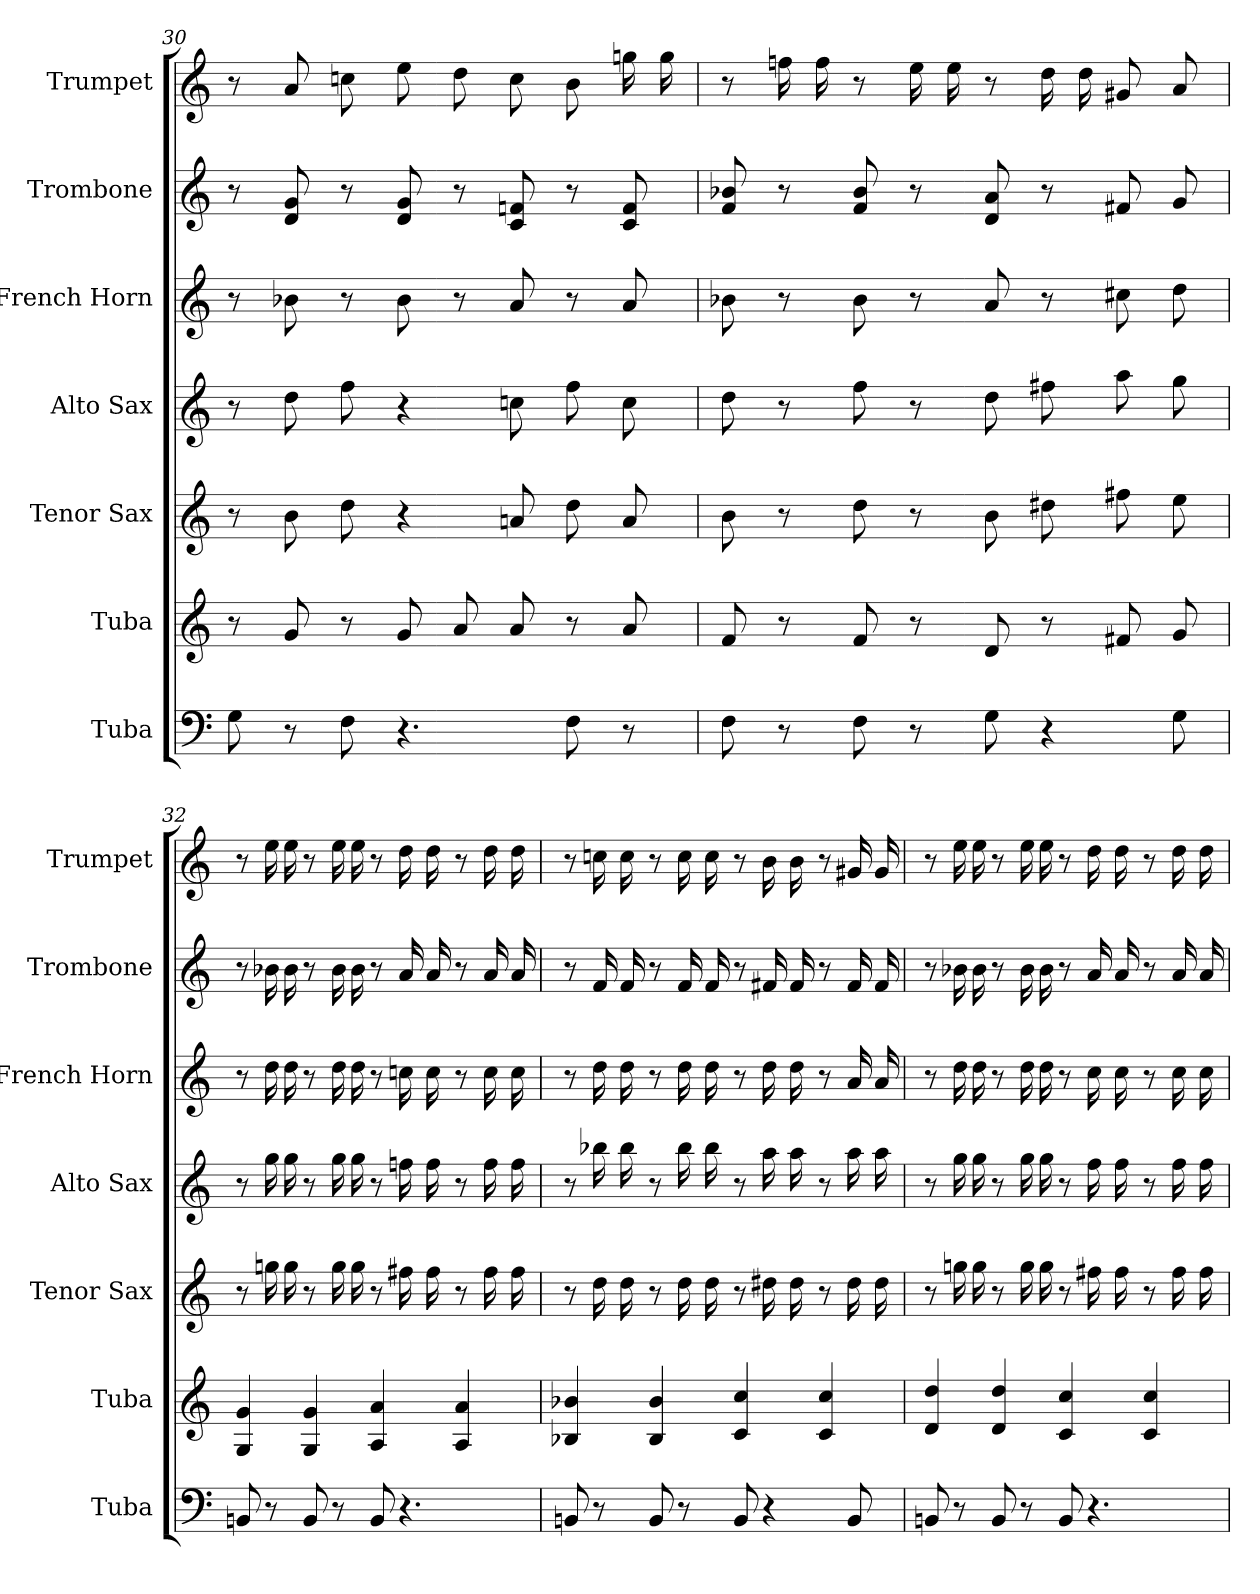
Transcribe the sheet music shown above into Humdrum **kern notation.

**kern	**kern	**kern	**kern	**kern	**kern	**kern
*part7	*part6	*part5	*part4	*part3	*part2	*part1
*staff7	*staff6	*staff5	*staff4	*staff3	*staff2	*staff1
*I"Tuba	*I"Tuba	*I"Tenor Sax	*I"Alto Sax	*I"French Horn	*I"Trombone	*I"Trumpet
*I'Tuba	*I'Tuba	*I'Tenor Sax	*I'Alto Sax	*I'French Horn	*I'Trombone	*I'Trumpet
*clefF4	*clefG2	*clefG2	*clefG2	*clefG2	*clefG2	*clefG2
*ITrd8c14	*ITrd15c26	*ITrd5c9	*ITrd8c14	*ITrd8c14	*ITrd8c14	*ITrd1c2
=30	=30	=30	=30	=30	=30	=30
8GG	8r	8r	8r	8r	8r	8r
8r	8GG	8d	8d	8B-	8D 8G	8g
8FF	8r	8f	8f	8r	8r	8b-
4.r	8GG	4r	4r	8B-	8D 8G	8dd
.	8AA	.	.	8r	8r	8cc
.	8AA	8cn	8cn	8A	8C 8Fn	8b-
8FF	8r	8f	8f	8r	8r	8a
8r	8AA	8c	8c	8A	8C 8F	16ffn
.	.	.	.	.	.	16ff
=31	=31	=31	=31	=31	=31	=31
8FF	8FF	8d	8d	8B-	8F 8B-	8r
8r	8r	8r	8r	8r	8r	16ee-
.	.	.	.	.	.	16ee-
8FF	8FF	8f	8f	8B-	8F 8B-	8r
8r	8r	8r	8r	8r	8r	16dd
.	.	.	.	.	.	16dd
8GG	8DD	8d	8d	8A	8D 8A	8r
4r	8r	8f#X	8f#X	8r	8r	16cc
.	.	.	.	.	.	16cc
.	8FF#X	8an	8a	8c#X	8F#X	8f#X
8GG	8GG	8g	8g	8d	8G	8g
=32	=32	=32	=32	=32	=32	=32
8BBBn	4GGG 4GG	8r	8r	8r	8r	8r
8r	.	16b-	16g	16d	16B-	16dd
.	.	16b-	16g	16d	16B-	16dd
8BBB	4GGG 4GG	8r	8r	8r	8r	8r
8r	.	16b-	16g	16d	16B-	16dd
.	.	16b-	16g	16d	16B-	16dd
8BBB	4AAA 4AA	8r	8r	8r	8r	8r
4.r	.	16an	16fn	16cn	16A	16cc
.	.	16a	16f	16c	16A	16cc
.	4AAA 4AA	8r	8r	8r	8r	8r
.	.	16a	16f	16c	16A	16cc
.	.	16a	16f	16c	16A	16cc
=33	=33	=33	=33	=33	=33	=33
8BBBn	4BBB- 4BB-	8r	8r	8r	8r	8r
8r	.	16f	16b-	16d	16F	16b-
.	.	16f	16b-	16d	16F	16b-
8BBB	4BBB- 4BB-	8r	8r	8r	8r	8r
8r	.	16f	16b-	16d	16F	16b-
.	.	16f	16b-	16d	16F	16b-
8BBB	4CC 4C	8r	8r	8r	8r	8r
4r	.	16f#X	16a	16d	16F#X	16a
.	.	16f#	16a	16d	16F#	16a
.	4CC 4C	8r	8r	8r	8r	8r
8BBB	.	16f#	16a	16A	16F#	16f#X
.	.	16f#	16a	16A	16F#	16f#
=34	=34	=34	=34	=34	=34	=34
8BBBn	4DD 4D	8r	8r	8r	8r	8r
8r	.	16b-	16g	16d	16B-	16dd
.	.	16b-	16g	16d	16B-	16dd
8BBB	4DD 4D	8r	8r	8r	8r	8r
8r	.	16b-	16g	16d	16B-	16dd
.	.	16b-	16g	16d	16B-	16dd
8BBB	4CC 4C	8r	8r	8r	8r	8r
4.r	.	16an	16f	16c	16A	16cc
.	.	16a	16f	16c	16A	16cc
.	4CC 4C	8r	8r	8r	8r	8r
.	.	16a	16f	16c	16A	16cc
.	.	16a	16f	16c	16A	16cc
=	=	=	=	=	=	=
*-	*-	*-	*-	*-	*-	*-
